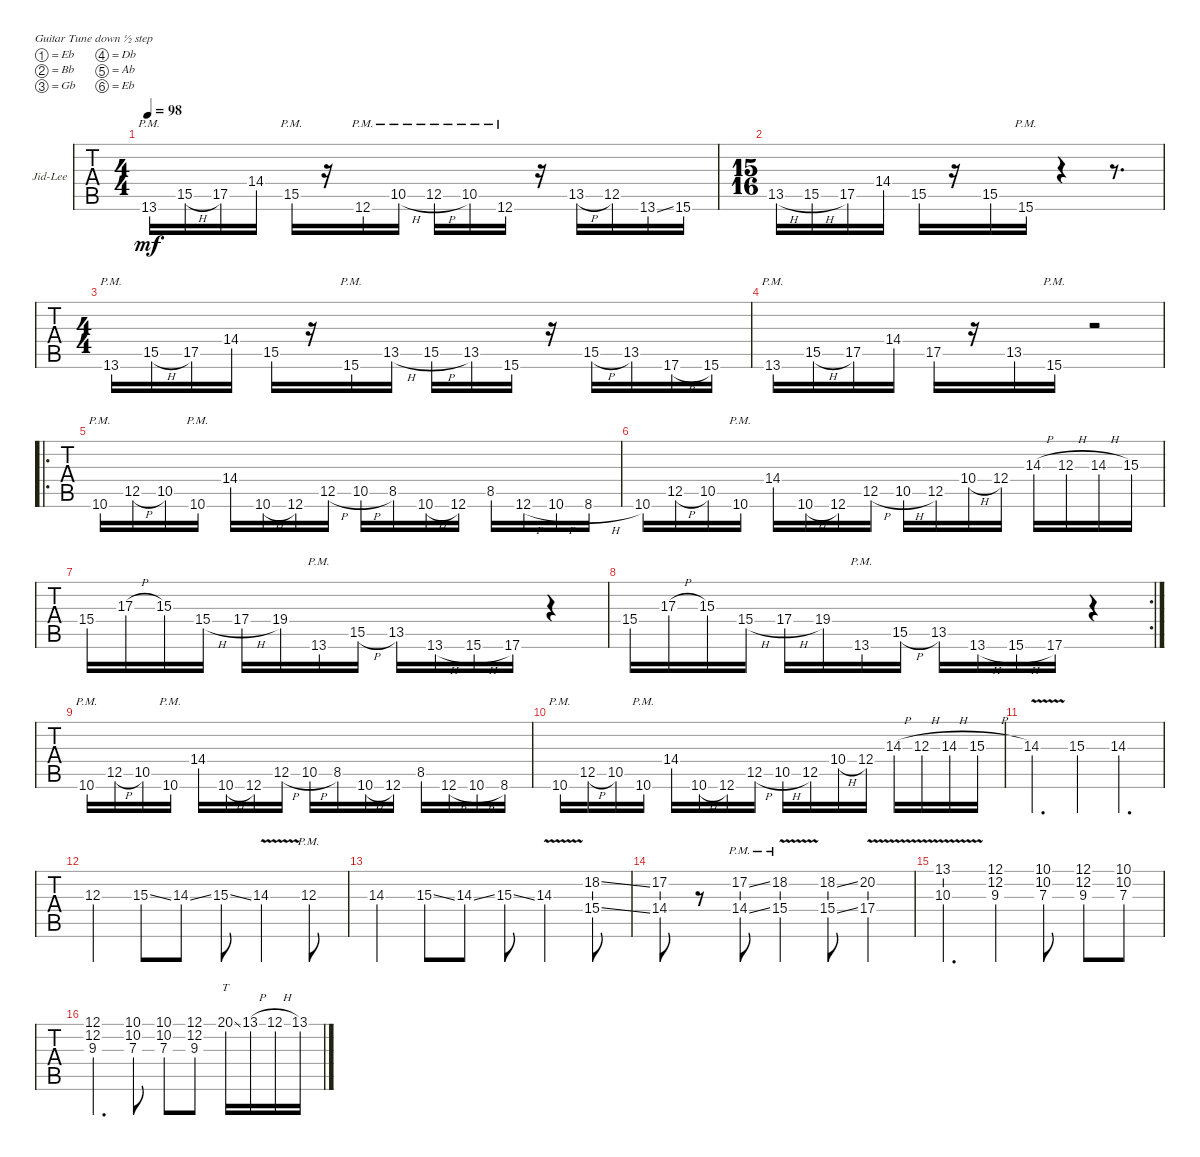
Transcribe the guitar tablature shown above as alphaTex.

\defaultSystemsLayout 4
\bracketExtendMode groupsimilarinstruments
\multiBarRest
\firstSystemTrackNameOrientation horizontal
\otherSystemsTrackNameOrientation horizontal
\track ("Jid-Lee" "Jid-Lee") {instrument distortionguitar}
\staff {tabs}
\tuning (Eb4 Bb3 Gb3 Db3 Ab2 Eb2)
\ts (4 4)
\tempo 98
\clef g2
\ks c
13.6{pm}.16{dy mf instrument distortionguitar} 15.5{h}.16 17.5.16 14.4.16 15.5{pm}.16 r.16 12.6{pm}.16 10.5{h pm}.16 12.5{h pm}.16 10.5{pm}.16 12.6{pm}.16 r.16 13.5{h}.16 12.5.16 13.6{ss}.16 15.6.16 |
\ts (15 16)
13.5{h}.16 15.5{h}.16 17.5.16 14.4.16 15.5.16 r.16 15.5.16 15.6{pm}.16 r.4 r.8{d} |
\ts (4 4)
13.6{pm}.16 15.5{h}.16 17.5.16 14.4.16 15.5.16 r.16 15.6{pm}.16 13.5{h}.16 15.5{h}.16 13.5.16 15.6.16 r.16 15.5{h}.16 13.5.16 17.6{h}.16 15.6.16 |
13.6{pm}.16 15.5{h}.16 17.5.16 14.4.16 17.5.16 r.16 13.5.16 15.6{pm}.16 r.2 |
\ro
10.6{pm}.16 12.5{h}.16 10.5.16 10.6{pm}.16 14.4.16 10.6{h}.16 12.6.16 12.5{h}.16 10.5{h}.16 8.5.16 10.6{h}.16 12.6.16 8.5.16 12.6{h}.16 10.6{h}.16 8.6{h}.16 |
10.6.16 12.5{h}.16 10.5.16 10.6{pm}.16 14.4.16 10.6{h}.16 12.6.16 12.5{h}.16 10.5{h}.16 12.5.16 10.4{h}.16 12.4.16 14.3{h}.16 12.3{h}.16 14.3{h}.16 15.3.16 |
15.4.16 17.3{h}.16 15.3.16 15.4{h}.16 17.4{h}.16 19.4.16 13.6{pm}.16 15.5{h}.16 13.5.16 13.6{h}.16 15.6{h}.16 17.6.16 r.4 |
\rc 2
15.4.16 17.3{h}.16 15.3.16 15.4{h}.16 17.4{h}.16 19.4.16 13.6{pm}.16 15.5{h}.16 13.5.16 13.6{h}.16 15.6{h}.16 17.6.16 r.4 |
10.6{pm}.16 12.5{h}.16 10.5.16 10.6{pm}.16 14.4.16 10.6{h}.16 12.6.16 12.5{h}.16 10.5{h}.16 8.5.16 10.6{h}.16 12.6.16 8.5.16 12.6{h}.16 10.6{h}.16 8.6.16 |
10.6{pm}.16 12.5{h}.16 10.5.16 10.6{pm}.16 14.4.16 10.6{h}.16 12.6.16 12.5{h}.16 10.5{h}.16 12.5.16 10.4{h}.16 12.4.16 14.3{h}.16 12.3{h}.16 14.3{h}.16 15.3{h}.16 |
14.3{v}.4{d} 15.3.4 14.3.4{d} |
12.3.4 15.3{ss}.8 14.3{ss}.8 15.3{ss}.8 14.3{v}.4 12.3{pm}.8 |
14.3.4 15.3{ss}.8 14.3{ss}.8 15.3{ss}.8 14.3{v}.4 (15.4{ss} 18.2{ss}).8 |
(14.4 17.2).8 r.8 (14.4{ss pm} 17.2{ss pm}).8 (15.4{v pm} 18.2{v}).4 (15.4{ss} 18.2{ss}).8 (17.4{v} 20.2{v}).4 |
(13.1{v} 10.3{v}).4{d} (12.1 9.3 12.2).4 (10.1 7.3 10.2).8 (12.1 9.3 12.2).8 (10.1 7.3 10.2).8 |
(12.1 9.3 12.2).4{d} (10.1 7.3 10.2).8 (10.1 7.3 10.2).8 (12.1 9.3 12.2).8 20.1{ss}.16{tt} 13.1{h}.16 12.1{h}.16 13.1.16
